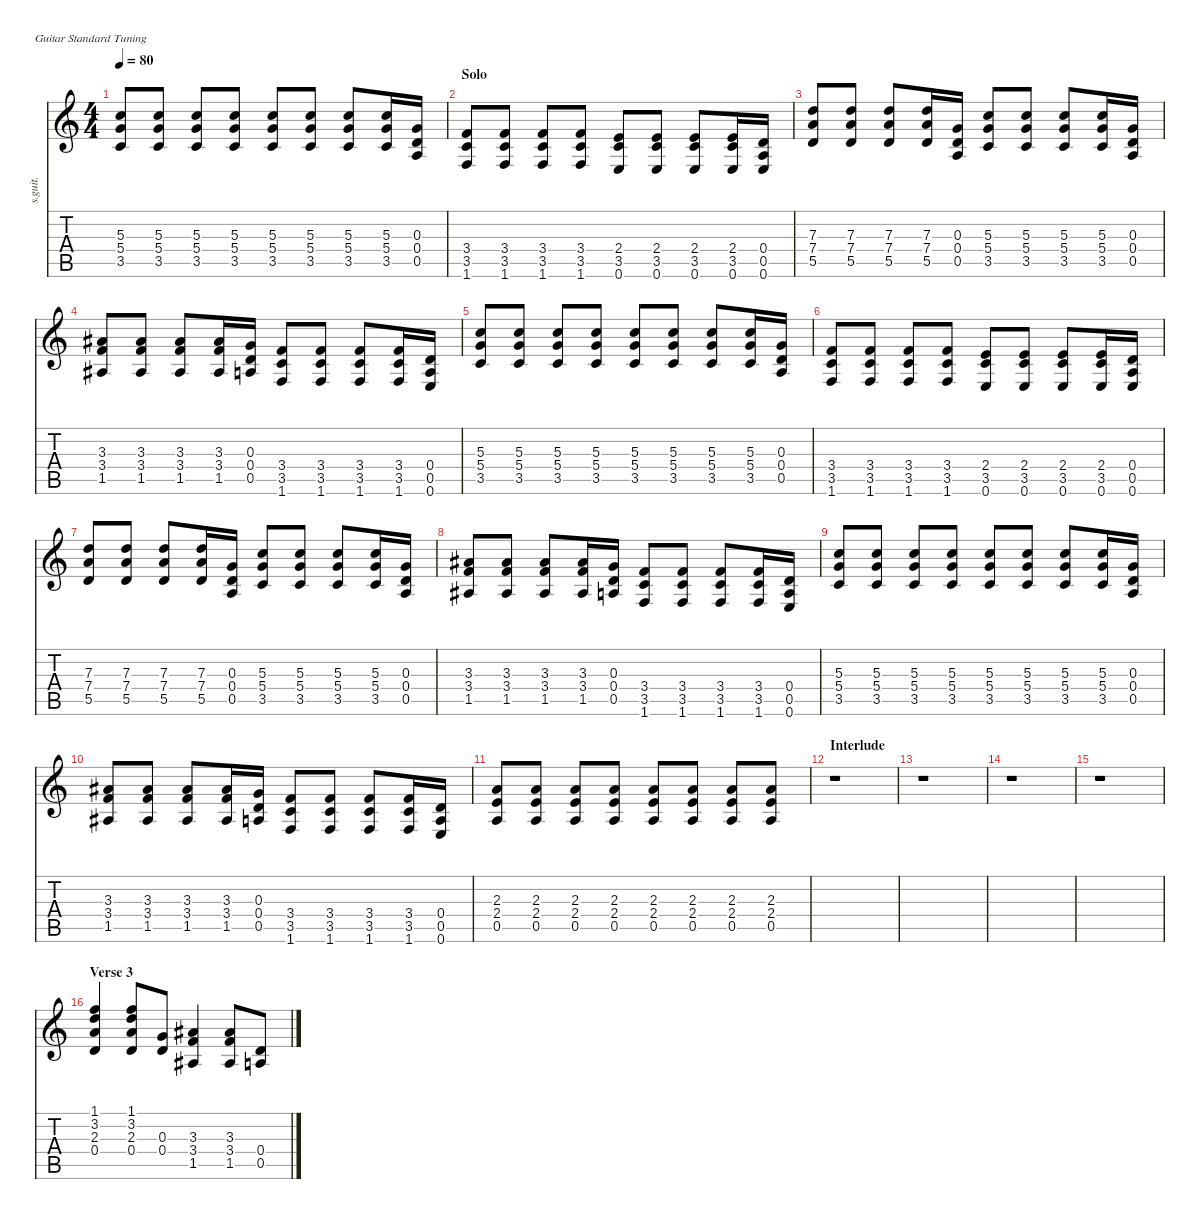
\defaultSystemsLayout 4
\hideDynamics
\bracketExtendMode nobrackets
\track ("Billie Joe Armstrong - Acoustic" "s.guit.") {instrument acousticguitarsteel}
\staff {score tabs}
\tuning (E4 B3 G3 D3 A2 E2)
\ts (4 4)
\tempo 80
\clef g2
\ks c
(5.3 5.4 3.5).8{lyrics (0 "") lyrics (1 "") lyrics (2 "") lyrics (3 "") lyrics (4 "") dy f} (5.3 5.4 3.5).8{lyrics (0 "") lyrics (1 "") lyrics (2 "") lyrics (3 "") lyrics (4 "")} (5.3 5.4 3.5).8{lyrics (0 "") lyrics (1 "") lyrics (2 "") lyrics (3 "") lyrics (4 "")} (5.3 5.4 3.5).8{lyrics (0 "") lyrics (1 "") lyrics (2 "") lyrics (3 "") lyrics (4 "")} (5.3 5.4 3.5).8{lyrics (0 "") lyrics (1 "") lyrics (2 "") lyrics (3 "") lyrics (4 "")} (5.3 5.4 3.5).8{lyrics (0 "") lyrics (1 "") lyrics (2 "") lyrics (3 "") lyrics (4 "")} (5.3 5.4 3.5).8{lyrics (0 "") lyrics (1 "") lyrics (2 "") lyrics (3 "") lyrics (4 "")} (5.3 5.4 3.5).16{lyrics (0 "") lyrics (1 "") lyrics (2 "") lyrics (3 "") lyrics (4 "")} (0.3 0.4 0.5).16{lyrics (0 "") lyrics (1 "") lyrics (2 "") lyrics (3 "") lyrics (4 "")} |
\section ("" "Solo")
(3.4 3.5 1.6).8{lyrics (0 "") lyrics (1 "") lyrics (2 "") lyrics (3 "") lyrics (4 "")} (3.4 3.5 1.6).8{lyrics (0 "") lyrics (1 "") lyrics (2 "") lyrics (3 "") lyrics (4 "")} (3.4 3.5 1.6).8{lyrics (0 "") lyrics (1 "") lyrics (2 "") lyrics (3 "") lyrics (4 "")} (3.4 3.5 1.6).8{lyrics (0 "") lyrics (1 "") lyrics (2 "") lyrics (3 "") lyrics (4 "")} (2.4 3.5 0.6).8{lyrics (0 "") lyrics (1 "") lyrics (2 "") lyrics (3 "") lyrics (4 "")} (2.4 3.5 0.6).8{lyrics (0 "") lyrics (1 "") lyrics (2 "") lyrics (3 "") lyrics (4 "")} (2.4 3.5 0.6).8{lyrics (0 "") lyrics (1 "") lyrics (2 "") lyrics (3 "") lyrics (4 "")} (2.4 3.5 0.6).16{lyrics (0 "") lyrics (1 "") lyrics (2 "") lyrics (3 "") lyrics (4 "")} (0.4 0.5 0.6).16{lyrics (0 "") lyrics (1 "") lyrics (2 "") lyrics (3 "") lyrics (4 "")} |
(7.3 7.4 5.5).8{lyrics (0 "") lyrics (1 "") lyrics (2 "") lyrics (3 "") lyrics (4 "")} (7.3 7.4 5.5).8{lyrics (0 "") lyrics (1 "") lyrics (2 "") lyrics (3 "") lyrics (4 "")} (7.3 7.4 5.5).8{lyrics (0 "") lyrics (1 "") lyrics (2 "") lyrics (3 "") lyrics (4 "")} (7.3 7.4 5.5).16{lyrics (0 "") lyrics (1 "") lyrics (2 "") lyrics (3 "") lyrics (4 "")} (0.3 0.4 0.5).16{lyrics (0 "") lyrics (1 "") lyrics (2 "") lyrics (3 "") lyrics (4 "")} (5.3 5.4 3.5).8{lyrics (0 "") lyrics (1 "") lyrics (2 "") lyrics (3 "") lyrics (4 "")} (5.3 5.4 3.5).8{lyrics (0 "") lyrics (1 "") lyrics (2 "") lyrics (3 "") lyrics (4 "")} (5.3 5.4 3.5).8{lyrics (0 "") lyrics (1 "") lyrics (2 "") lyrics (3 "") lyrics (4 "")} (5.3 5.4 3.5).16{lyrics (0 "") lyrics (1 "") lyrics (2 "") lyrics (3 "") lyrics (4 "")} (0.3 0.4 0.5).16{lyrics (0 "") lyrics (1 "") lyrics (2 "") lyrics (3 "") lyrics (4 "")} |
(3.3{acc #} 3.4 1.5{acc #}).8{lyrics (0 "") lyrics (1 "") lyrics (2 "") lyrics (3 "") lyrics (4 "")} (3.3{acc #} 3.4 1.5{acc #}).8{lyrics (0 "") lyrics (1 "") lyrics (2 "") lyrics (3 "") lyrics (4 "")} (3.3{acc #} 3.4 1.5{acc #}).8{lyrics (0 "") lyrics (1 "") lyrics (2 "") lyrics (3 "") lyrics (4 "")} (3.3{acc #} 3.4 1.5{acc #}).16{lyrics (0 "") lyrics (1 "") lyrics (2 "") lyrics (3 "") lyrics (4 "")} (0.3 0.4 0.5).16{lyrics (0 "") lyrics (1 "") lyrics (2 "") lyrics (3 "") lyrics (4 "")} (3.4 3.5 1.6).8{lyrics (0 "") lyrics (1 "") lyrics (2 "") lyrics (3 "") lyrics (4 "")} (3.4 3.5 1.6).8{lyrics (0 "") lyrics (1 "") lyrics (2 "") lyrics (3 "") lyrics (4 "")} (3.4 3.5 1.6).8{lyrics (0 "") lyrics (1 "") lyrics (2 "") lyrics (3 "") lyrics (4 "")} (3.4 3.5 1.6).16{lyrics (0 "") lyrics (1 "") lyrics (2 "") lyrics (3 "") lyrics (4 "")} (0.4 0.5 0.6).16{lyrics (0 "") lyrics (1 "") lyrics (2 "") lyrics (3 "") lyrics (4 "")} |
(5.3 5.4 3.5).8{lyrics (0 "") lyrics (1 "") lyrics (2 "") lyrics (3 "") lyrics (4 "")} (5.3 5.4 3.5).8{lyrics (0 "") lyrics (1 "") lyrics (2 "") lyrics (3 "") lyrics (4 "")} (5.3 5.4 3.5).8{lyrics (0 "") lyrics (1 "") lyrics (2 "") lyrics (3 "") lyrics (4 "")} (5.3 5.4 3.5).8{lyrics (0 "") lyrics (1 "") lyrics (2 "") lyrics (3 "") lyrics (4 "")} (5.3 5.4 3.5).8{lyrics (0 "") lyrics (1 "") lyrics (2 "") lyrics (3 "") lyrics (4 "")} (5.3 5.4 3.5).8{lyrics (0 "") lyrics (1 "") lyrics (2 "") lyrics (3 "") lyrics (4 "")} (5.3 5.4 3.5).8{lyrics (0 "") lyrics (1 "") lyrics (2 "") lyrics (3 "") lyrics (4 "")} (5.3 5.4 3.5).16{lyrics (0 "") lyrics (1 "") lyrics (2 "") lyrics (3 "") lyrics (4 "")} (0.3 0.4 0.5).16{lyrics (0 "") lyrics (1 "") lyrics (2 "") lyrics (3 "") lyrics (4 "")} |
(3.4 3.5 1.6).8{lyrics (0 "") lyrics (1 "") lyrics (2 "") lyrics (3 "") lyrics (4 "")} (3.4 3.5 1.6).8{lyrics (0 "") lyrics (1 "") lyrics (2 "") lyrics (3 "") lyrics (4 "")} (3.4 3.5 1.6).8{lyrics (0 "") lyrics (1 "") lyrics (2 "") lyrics (3 "") lyrics (4 "")} (3.4 3.5 1.6).8{lyrics (0 "") lyrics (1 "") lyrics (2 "") lyrics (3 "") lyrics (4 "")} (2.4 3.5 0.6).8{lyrics (0 "") lyrics (1 "") lyrics (2 "") lyrics (3 "") lyrics (4 "")} (2.4 3.5 0.6).8{lyrics (0 "") lyrics (1 "") lyrics (2 "") lyrics (3 "") lyrics (4 "")} (2.4 3.5 0.6).8{lyrics (0 "") lyrics (1 "") lyrics (2 "") lyrics (3 "") lyrics (4 "")} (2.4 3.5 0.6).16{lyrics (0 "") lyrics (1 "") lyrics (2 "") lyrics (3 "") lyrics (4 "")} (0.4 0.5 0.6).16{lyrics (0 "") lyrics (1 "") lyrics (2 "") lyrics (3 "") lyrics (4 "")} |
(7.3 7.4 5.5).8{lyrics (0 "") lyrics (1 "") lyrics (2 "") lyrics (3 "") lyrics (4 "")} (7.3 7.4 5.5).8{lyrics (0 "") lyrics (1 "") lyrics (2 "") lyrics (3 "") lyrics (4 "")} (7.3 7.4 5.5).8{lyrics (0 "") lyrics (1 "") lyrics (2 "") lyrics (3 "") lyrics (4 "")} (7.3 7.4 5.5).16{lyrics (0 "") lyrics (1 "") lyrics (2 "") lyrics (3 "") lyrics (4 "")} (0.3 0.4 0.5).16{lyrics (0 "") lyrics (1 "") lyrics (2 "") lyrics (3 "") lyrics (4 "")} (5.3 5.4 3.5).8{lyrics (0 "") lyrics (1 "") lyrics (2 "") lyrics (3 "") lyrics (4 "")} (5.3 5.4 3.5).8{lyrics (0 "") lyrics (1 "") lyrics (2 "") lyrics (3 "") lyrics (4 "")} (5.3 5.4 3.5).8{lyrics (0 "") lyrics (1 "") lyrics (2 "") lyrics (3 "") lyrics (4 "")} (5.3 5.4 3.5).16{lyrics (0 "") lyrics (1 "") lyrics (2 "") lyrics (3 "") lyrics (4 "")} (0.3 0.4 0.5).16{lyrics (0 "") lyrics (1 "") lyrics (2 "") lyrics (3 "") lyrics (4 "")} |
(3.3{acc #} 3.4 1.5{acc #}).8{lyrics (0 "") lyrics (1 "") lyrics (2 "") lyrics (3 "") lyrics (4 "")} (3.3{acc #} 3.4 1.5{acc #}).8{lyrics (0 "") lyrics (1 "") lyrics (2 "") lyrics (3 "") lyrics (4 "")} (3.3{acc #} 3.4 1.5{acc #}).8{lyrics (0 "") lyrics (1 "") lyrics (2 "") lyrics (3 "") lyrics (4 "")} (3.3{acc #} 3.4 1.5{acc #}).16{lyrics (0 "") lyrics (1 "") lyrics (2 "") lyrics (3 "") lyrics (4 "")} (0.3 0.4 0.5).16{lyrics (0 "") lyrics (1 "") lyrics (2 "") lyrics (3 "") lyrics (4 "")} (3.4 3.5 1.6).8{lyrics (0 "") lyrics (1 "") lyrics (2 "") lyrics (3 "") lyrics (4 "")} (3.4 3.5 1.6).8{lyrics (0 "") lyrics (1 "") lyrics (2 "") lyrics (3 "") lyrics (4 "")} (3.4 3.5 1.6).8{lyrics (0 "") lyrics (1 "") lyrics (2 "") lyrics (3 "") lyrics (4 "")} (3.4 3.5 1.6).16{lyrics (0 "") lyrics (1 "") lyrics (2 "") lyrics (3 "") lyrics (4 "")} (0.4 0.5 0.6).16{lyrics (0 "") lyrics (1 "") lyrics (2 "") lyrics (3 "") lyrics (4 "")} |
(5.3 5.4 3.5).8{lyrics (0 "") lyrics (1 "") lyrics (2 "") lyrics (3 "") lyrics (4 "")} (5.3 5.4 3.5).8{lyrics (0 "") lyrics (1 "") lyrics (2 "") lyrics (3 "") lyrics (4 "")} (5.3 5.4 3.5).8{lyrics (0 "") lyrics (1 "") lyrics (2 "") lyrics (3 "") lyrics (4 "")} (5.3 5.4 3.5).8{lyrics (0 "") lyrics (1 "") lyrics (2 "") lyrics (3 "") lyrics (4 "")} (5.3 5.4 3.5).8{lyrics (0 "") lyrics (1 "") lyrics (2 "") lyrics (3 "") lyrics (4 "")} (5.3 5.4 3.5).8{lyrics (0 "") lyrics (1 "") lyrics (2 "") lyrics (3 "") lyrics (4 "")} (5.3 5.4 3.5).8{lyrics (0 "") lyrics (1 "") lyrics (2 "") lyrics (3 "") lyrics (4 "")} (5.3 5.4 3.5).16{lyrics (0 "") lyrics (1 "") lyrics (2 "") lyrics (3 "") lyrics (4 "")} (0.3 0.4 0.5).16{lyrics (0 "") lyrics (1 "") lyrics (2 "") lyrics (3 "") lyrics (4 "")} |
(3.3{acc #} 3.4 1.5{acc #}).8{lyrics (0 "") lyrics (1 "") lyrics (2 "") lyrics (3 "") lyrics (4 "")} (3.3{acc #} 3.4 1.5{acc #}).8{lyrics (0 "") lyrics (1 "") lyrics (2 "") lyrics (3 "") lyrics (4 "")} (3.3{acc #} 3.4 1.5{acc #}).8{lyrics (0 "") lyrics (1 "") lyrics (2 "") lyrics (3 "") lyrics (4 "")} (3.3{acc #} 3.4 1.5{acc #}).16{lyrics (0 "") lyrics (1 "") lyrics (2 "") lyrics (3 "") lyrics (4 "")} (0.3 0.4 0.5).16{lyrics (0 "") lyrics (1 "") lyrics (2 "") lyrics (3 "") lyrics (4 "")} (3.4 3.5 1.6).8{lyrics (0 "") lyrics (1 "") lyrics (2 "") lyrics (3 "") lyrics (4 "")} (3.4 3.5 1.6).8{lyrics (0 "") lyrics (1 "") lyrics (2 "") lyrics (3 "") lyrics (4 "")} (3.4 3.5 1.6).8{lyrics (0 "") lyrics (1 "") lyrics (2 "") lyrics (3 "") lyrics (4 "")} (3.4 3.5 1.6).16{lyrics (0 "") lyrics (1 "") lyrics (2 "") lyrics (3 "") lyrics (4 "")} (0.4 0.5 0.6).16{lyrics (0 "") lyrics (1 "") lyrics (2 "") lyrics (3 "") lyrics (4 "")} |
(2.3 2.4 0.5).8{lyrics (0 "") lyrics (1 "") lyrics (2 "") lyrics (3 "") lyrics (4 "")} (2.3 2.4 0.5).8{lyrics (0 "") lyrics (1 "") lyrics (2 "") lyrics (3 "") lyrics (4 "")} (2.3 2.4 0.5).8{lyrics (0 "") lyrics (1 "") lyrics (2 "") lyrics (3 "") lyrics (4 "")} (2.3 2.4 0.5).8{lyrics (0 "") lyrics (1 "") lyrics (2 "") lyrics (3 "") lyrics (4 "")} (2.3 2.4 0.5).8{lyrics (0 "") lyrics (1 "") lyrics (2 "") lyrics (3 "") lyrics (4 "")} (2.3 2.4 0.5).8{lyrics (0 "") lyrics (1 "") lyrics (2 "") lyrics (3 "") lyrics (4 "")} (2.3 2.4 0.5).8{lyrics (0 "") lyrics (1 "") lyrics (2 "") lyrics (3 "") lyrics (4 "")} (2.3 2.4 0.5).8{lyrics (0 "") lyrics (1 "") lyrics (2 "") lyrics (3 "") lyrics (4 "")} |
\section ("" "Interlude")
r.1 |
r.1 |
r.1 |
r.1 |
\section ("" "Verse 3")
(1.1 3.2 2.3 0.4).4{lyrics (0 "") lyrics (1 "") lyrics (2 "") lyrics (3 "") lyrics (4 "")} (1.1 3.2 2.3 0.4).8{lyrics (0 "") lyrics (1 "") lyrics (2 "") lyrics (3 "") lyrics (4 "")} (0.3 0.4).8{lyrics (0 "") lyrics (1 "") lyrics (2 "") lyrics (3 "") lyrics (4 "")} (3.3{acc #} 3.4 1.5{acc #}).4{lyrics (0 "") lyrics (1 "") lyrics (2 "") lyrics (3 "") lyrics (4 "")} (3.3{acc #} 3.4 1.5{acc #}).8{lyrics (0 "") lyrics (1 "") lyrics (2 "") lyrics (3 "") lyrics (4 "")} (0.4 0.5).8{lyrics (0 "") lyrics (1 "") lyrics (2 "") lyrics (3 "") lyrics (4 "")}
